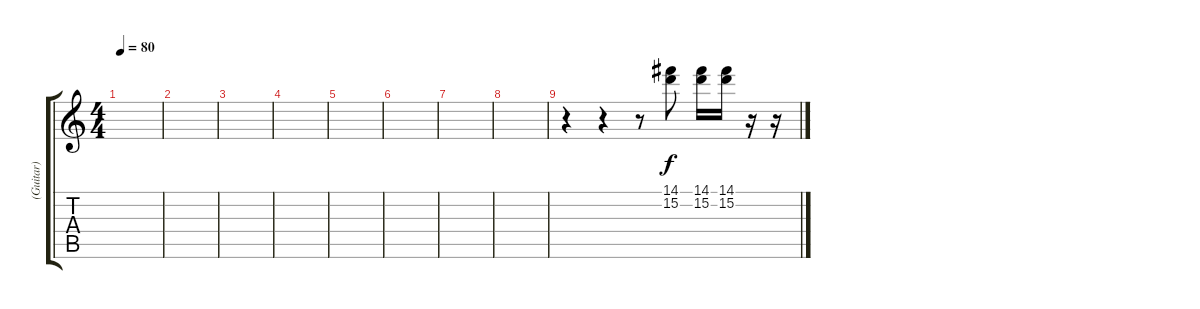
\track ("(Guitar)" "(Guitar)") {instrument electricguitarjazz}
\staff {score tabs}
\tuning (E4 B3 G3 D3 A2 E2) {hide}
\ts (4 4)
\tempo 80
\clef g2
\ks c
|
|
|
|
|
|
|
|
r.4 r.4 r.8 (14.1 15.2).8 (14.1 15.2).16 (14.1 15.2).16 r.16 r.16
